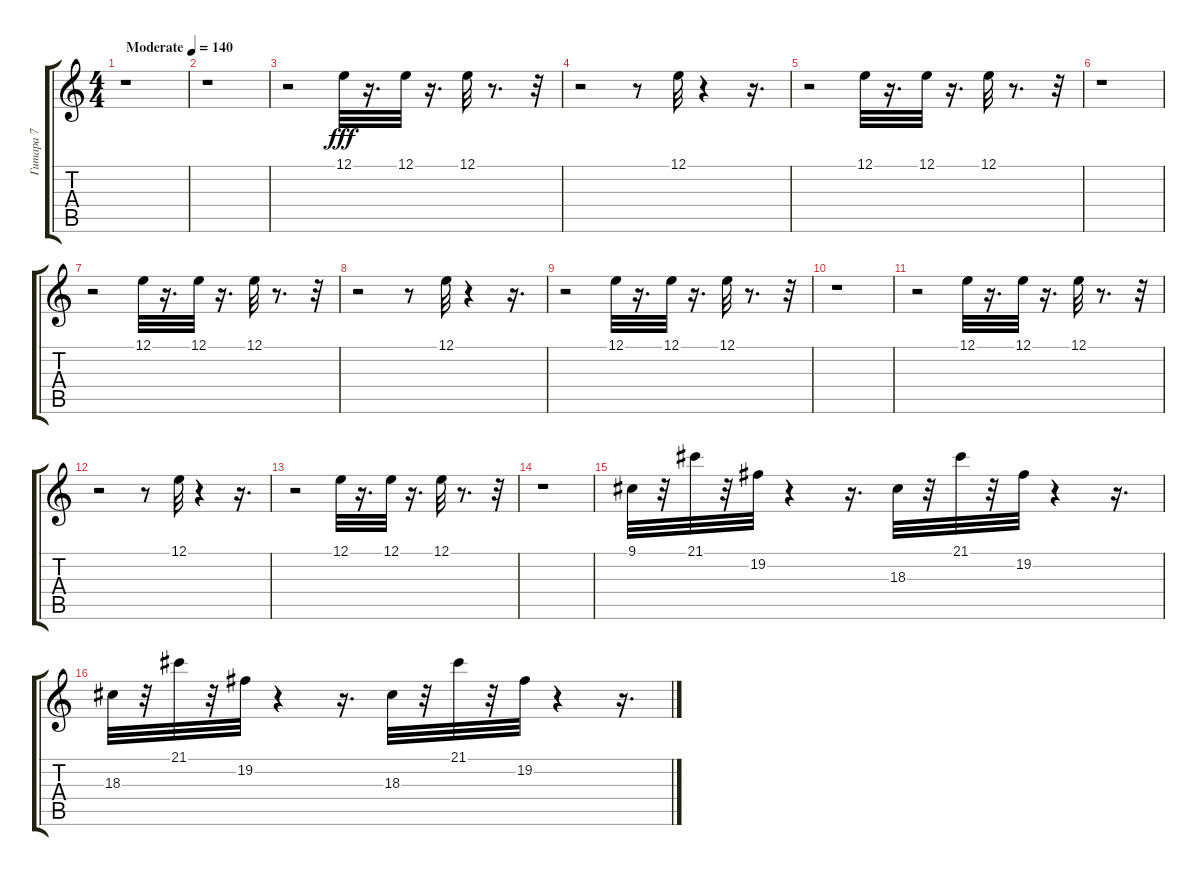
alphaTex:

\track ("Гитара 7" "Гитара 7") {instrument guitarfretnoise}
\staff {score tabs}
\tuning (E4 B3 G3 D3 A2 E2) {hide}
\ts (4 4)
\tempo (140 "Moderate")
\clef g2
\ks c
r.1{dy fff instrument guitarfretnoise} |
r.1 |
r.2 12.1.32 r.16{d} 12.1.32 r.16{d} 12.1.32 r.8{d} r.32 |
r.2 r.8 12.1.32 r.4 r.16{d} |
r.2 12.1.32 r.16{d} 12.1.32 r.16{d} 12.1.32 r.8{d} r.32 |
r.1 |
r.2 12.1.32 r.16{d} 12.1.32 r.16{d} 12.1.32 r.8{d} r.32 |
r.2 r.8 12.1.32 r.4 r.16{d} |
r.2 12.1.32 r.16{d} 12.1.32 r.16{d} 12.1.32 r.8{d} r.32 |
r.1 |
r.2 12.1.32 r.16{d} 12.1.32 r.16{d} 12.1.32 r.8{d} r.32 |
r.2 r.8 12.1.32 r.4 r.16{d} |
r.2 12.1.32 r.16{d} 12.1.32 r.16{d} 12.1.32 r.8{d} r.32 |
r.1 |
9.1.32 r.32 21.1.32 r.32 19.2.32 r.4 r.16{d} 18.3.32 r.32 21.1.32 r.32 19.2.32 r.4 r.16{d} |
18.3.32 r.32 21.1.32 r.32 19.2.32 r.4 r.16{d} 18.3.32 r.32 21.1.32 r.32 19.2.32 r.4 r.16{d}
